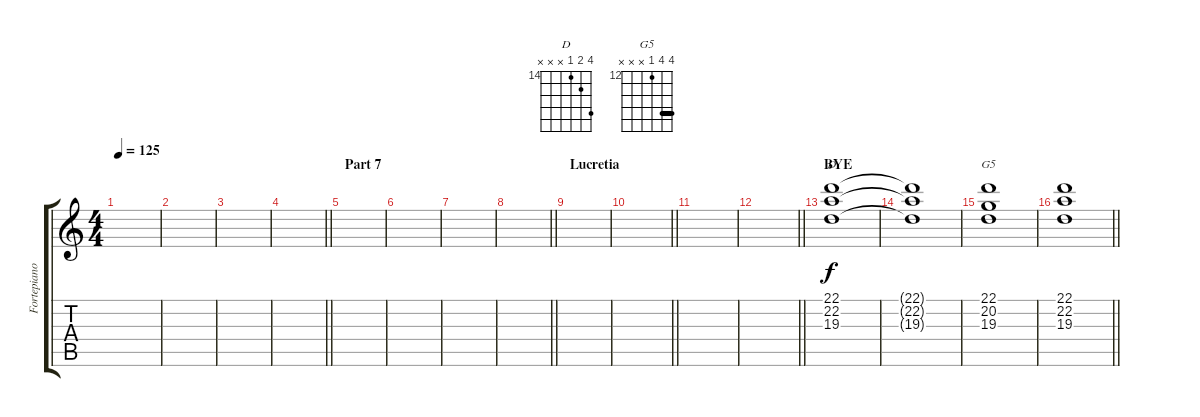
\track ("Fortepiano (Sounds)" "Fortepiano") {instrument brightacousticpiano}
\staff {score tabs}
\tuning (E4 B3 G3 D3 A2 E2) {hide}
\chord ("D" 17 15 14 x x x) {firstfret 14}
\chord ("G5" 15 15 12 x x x) {firstfret 12 barre 15}
\ts (4 4)
\tempo 125
\clef g2
\ks c
|
|
|
\barLineRight lightlight
|
\section ("" "Part 7")
|
|
|
\barLineRight lightlight
|
\section ("" "Lucretia")
|
\barLineRight lightlight
|
|
\barLineRight lightlight
|
\section ("" "BYE")
(22.1 22.2 19.3).1{ch "D"} |
(22.1{t} 22.2{t} 19.3{t}).1 |
(22.1 20.2 19.3).1{ch "G5"} |
\barLineRight lightlight
(22.1 22.2 19.3).1
